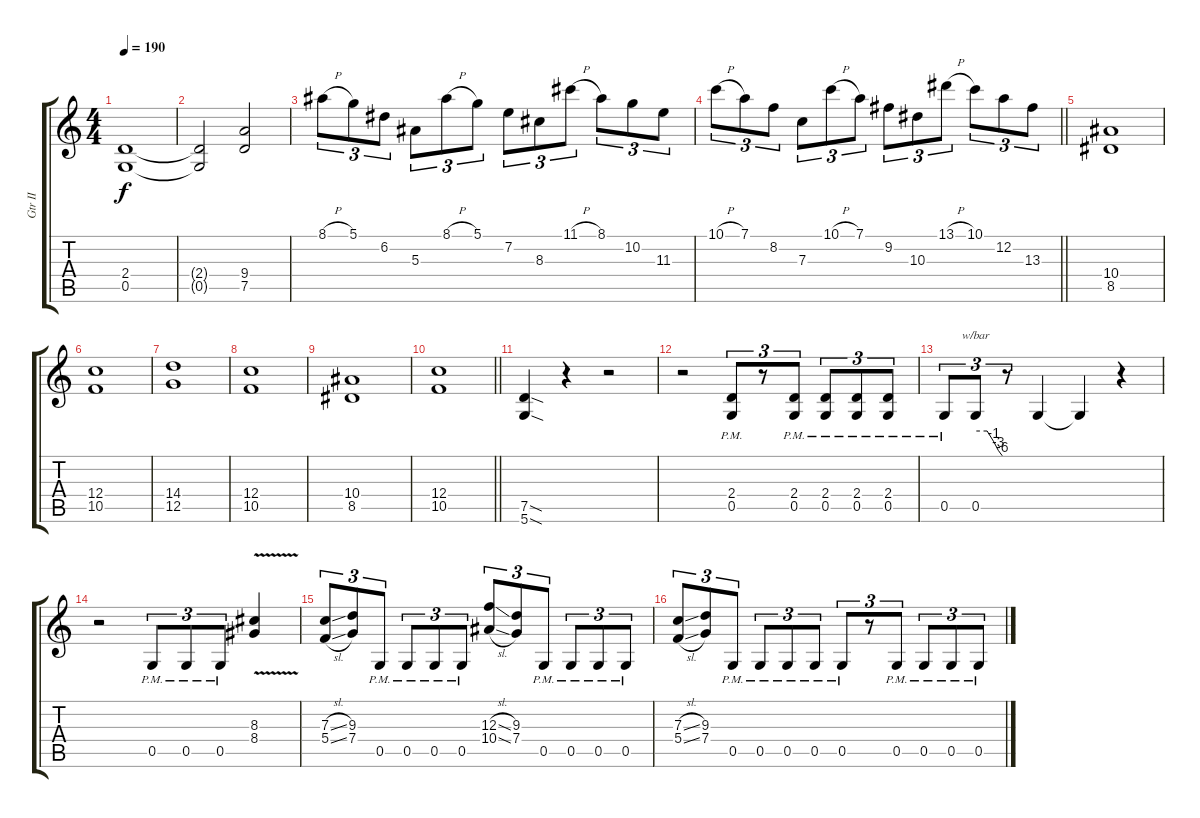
\track ("Gtr II" "Gtr II") {instrument overdrivenguitar}
\staff {score tabs}
\tuning (D4 A3 F3 C3 G2 D2) {hide}
\ts (4 4)
\tempo 190
\clef g2
\ks c
(2.4 0.5).1{dy f} |
(2.4{t} 0.5{t}).2 (9.4 7.5).2 |
8.1{h}.8{tu (3 2)} 5.1.8{tu (3 2)} 6.2.8{tu (3 2)} 5.3.8{tu (3 2)} 8.1{h}.8{tu (3 2)} 5.1.8{tu (3 2)} 7.2.8{tu (3 2)} 8.3.8{tu (3 2)} 11.1{h}.8{tu (3 2)} 8.1.8{tu (3 2)} 10.2.8{tu (3 2)} 11.3.8{tu (3 2)} |
\barLineRight lightlight
10.1{h}.8{tu (3 2)} 7.1.8{tu (3 2)} 8.2.8{tu (3 2)} 7.3.8{tu (3 2)} 10.1{h}.8{tu (3 2)} 7.1.8{tu (3 2)} 9.2.8{tu (3 2)} 10.3.8{tu (3 2)} 13.1{h}.8{tu (3 2)} 10.1.8{tu (3 2)} 12.2.8{tu (3 2)} 13.3.8{tu (3 2)} |
(10.4 8.5).1 |
(12.4 10.5).1 |
(14.4 12.5).1 |
(12.4 10.5).1 |
(10.4 8.5).1 |
\barLineRight lightlight
(12.4 10.5).1 |
(7.5{sod} 5.6{sod}).4 r.4 r.2 |
r.2 (2.4{pm} 0.5{pm}).8{tu (3 2)} r.8{tu (3 2)} (2.4{pm} 0.5{pm}).8{tu (3 2)} (2.4{pm} 0.5{pm}).8{tu (3 2)} (2.4{pm} 0.5{pm}).8{tu (3 2)} (2.4{pm} 0.5{pm}).8{tu (3 2)} |
0.5{pm}.8{tu (3 2)} 0.5.8{tu (3 2) tbe (custom default 0 0 26 0 41 -4 51 -12 60 -24)} r.8{tu (3 2)} 0.5{t}.4 0.5{t}.4 r.4 |
r.2 0.5{pm}.8{tu (3 2)} 0.5{pm}.8{tu (3 2)} 0.5{pm}.8{tu (3 2)} (8.3{v} 8.4{v}).4 |
(7.3{sl} 5.4{sl}).8{tu (3 2)} (9.3 7.4).8{tu (3 2)} 0.5{pm}.8{tu (3 2)} 0.5{pm}.8{tu (3 2)} 0.5{pm}.8{tu (3 2)} 0.5{pm}.8{tu (3 2)} (12.3{sl} 10.4{sl}).8{tu (3 2)} (9.3 7.4).8{tu (3 2)} 0.5{pm}.8{tu (3 2)} 0.5{pm}.8{tu (3 2)} 0.5{pm}.8{tu (3 2)} 0.5{pm}.8{tu (3 2)} |
(7.3{sl} 5.4{sl}).8{tu (3 2)} (9.3 7.4).8{tu (3 2)} 0.5{pm}.8{tu (3 2)} 0.5{pm}.8{tu (3 2)} 0.5{pm}.8{tu (3 2)} 0.5{pm}.8{tu (3 2)} 0.5{pm}.8{tu (3 2)} r.8{tu (3 2)} 0.5{pm}.8{tu (3 2)} 0.5{pm}.8{tu (3 2)} 0.5{pm}.8{tu (3 2)} 0.5{pm}.8{tu (3 2)}
